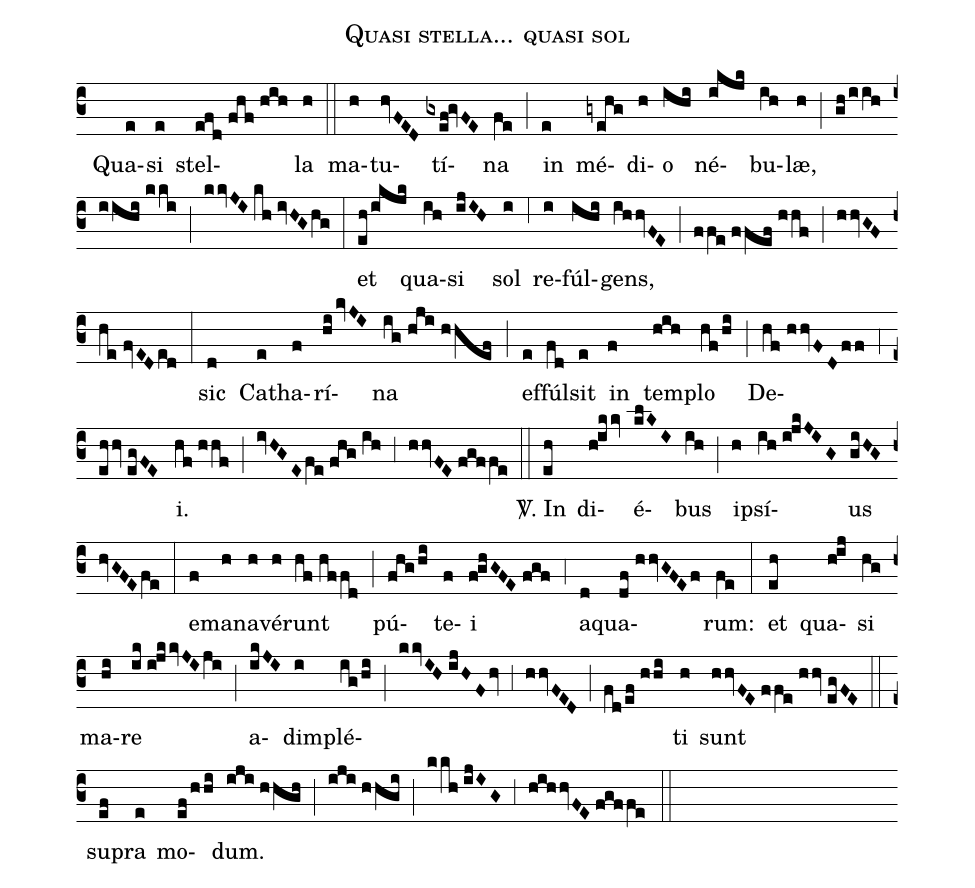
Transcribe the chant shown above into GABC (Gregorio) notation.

name:Quasi stella... quasi sol;
mode:VII;
office-part:Responsoria;
%%
(c3) () Qua(e)si(e) stel(efd//fhf//hih)la(h) (::) ma(h)tu(hvFED)tí(gxef!gvFE)na(fe) (;) in(e) mé(gyehg)di(h)o(ihi) né(ikjk)bu(ih)læ,(h) (;) (gh/iih//iihi//kki) (;) (kkvJI//kh//ivHG/hg) (:) et(eh/ikjk) qua(ih)si(ijIH) sol(i) (,6) re(i)fúl(ihi)gens,(ihhvFE) (;) (ffe//ffef//hhf) (;) (hhvGF//he//fvED/ed) (:) sic(d) Ca(e)tha(f)rí(hi/kvJI)na(ig//hji//hhef) (;) ef(e)fúl(fd)sit(e) in(f) tem(hih)plo(hf/hi) (;) De(hf//hhvFD/ff)(,4)(ehhv//egFE)i.(hf//hhf) (;) (ivHGE/fe//fhg//ih) (,3) (hhvFE//fgffe) (::) <sp>V/</sp>. In(eh) di(h!ikkv)é(klKI)bus(ih) (;) i(h)psí(ih//i!jkJIG)us(giHG//hvGFE/fe) (:) e(f)ma(h)na(h)vé(h)runt(hf//hffd) (;) pú(fhg/hi)te(f)i(f!ghGFE//fgf) (,4) a(d)qua(df//hhvGFEf)rum:(fe) (:) et(eh) qua(h!ij)si(hg) ma(hi)re(ik//i!jkkvJI/ji) (;) a(ikJI)dim(i)plé(ig/hi)(;)(kkvIH//ijHFhv,3hhvFED;fd/ef//hhi)ti(h) sunt(hhvFE//ffe//hhv//egFE) (::) su(ef)pra(e) mo(ef/hhi)dum.(iji//hhgh) (;) (iji//hhgi) (;) (kkh//ijIG) (,3) (hihhvFE//fgffe) (::)
